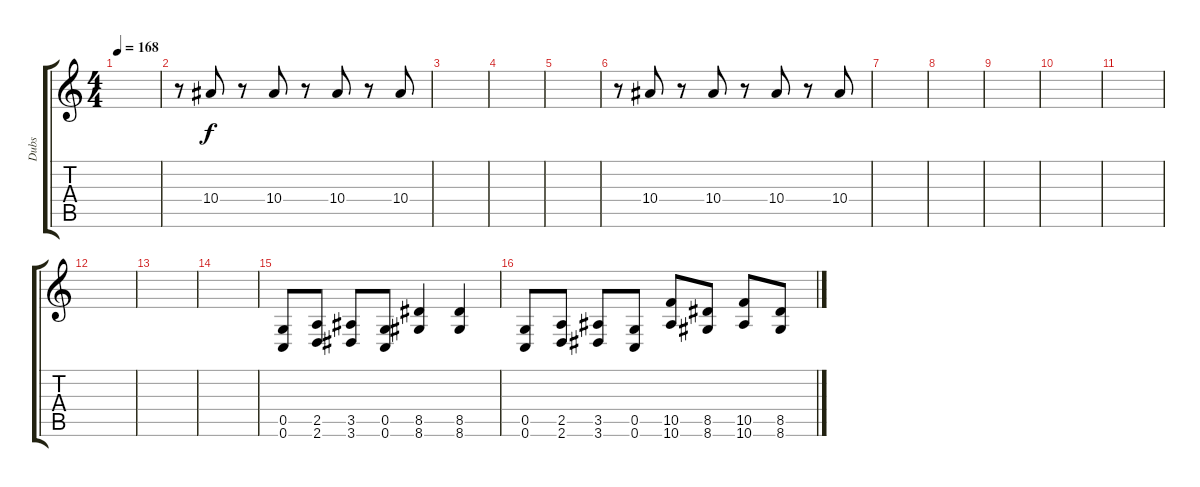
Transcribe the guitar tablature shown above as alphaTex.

\track ("Dubs" "Dubs") {instrument distortionguitar}
\staff {score tabs}
\tuning (D4 A3 F3 C3 G2 C2) {hide}
\ts (4 4)
\tempo 168
\clef g2
\ks c
|
r.8 10.4.8 r.8 10.4.8 r.8 10.4.8 r.8 10.4.8 |
|
|
|
r.8 10.4.8 r.8 10.4.8 r.8 10.4.8 r.8 10.4.8 |
|
|
|
|
|
|
|
|
(0.5 0.6).8 (2.5 2.6).8 (3.5 3.6).8 (0.5 0.6).8 (8.5 8.6).4 (8.5 8.6).4 |
(0.5 0.6).8 (2.5 2.6).8 (3.5 3.6).8 (0.5 0.6).8 (10.5 10.6).8 (8.5 8.6).8 (10.5 10.6).8 (8.5 8.6).8
